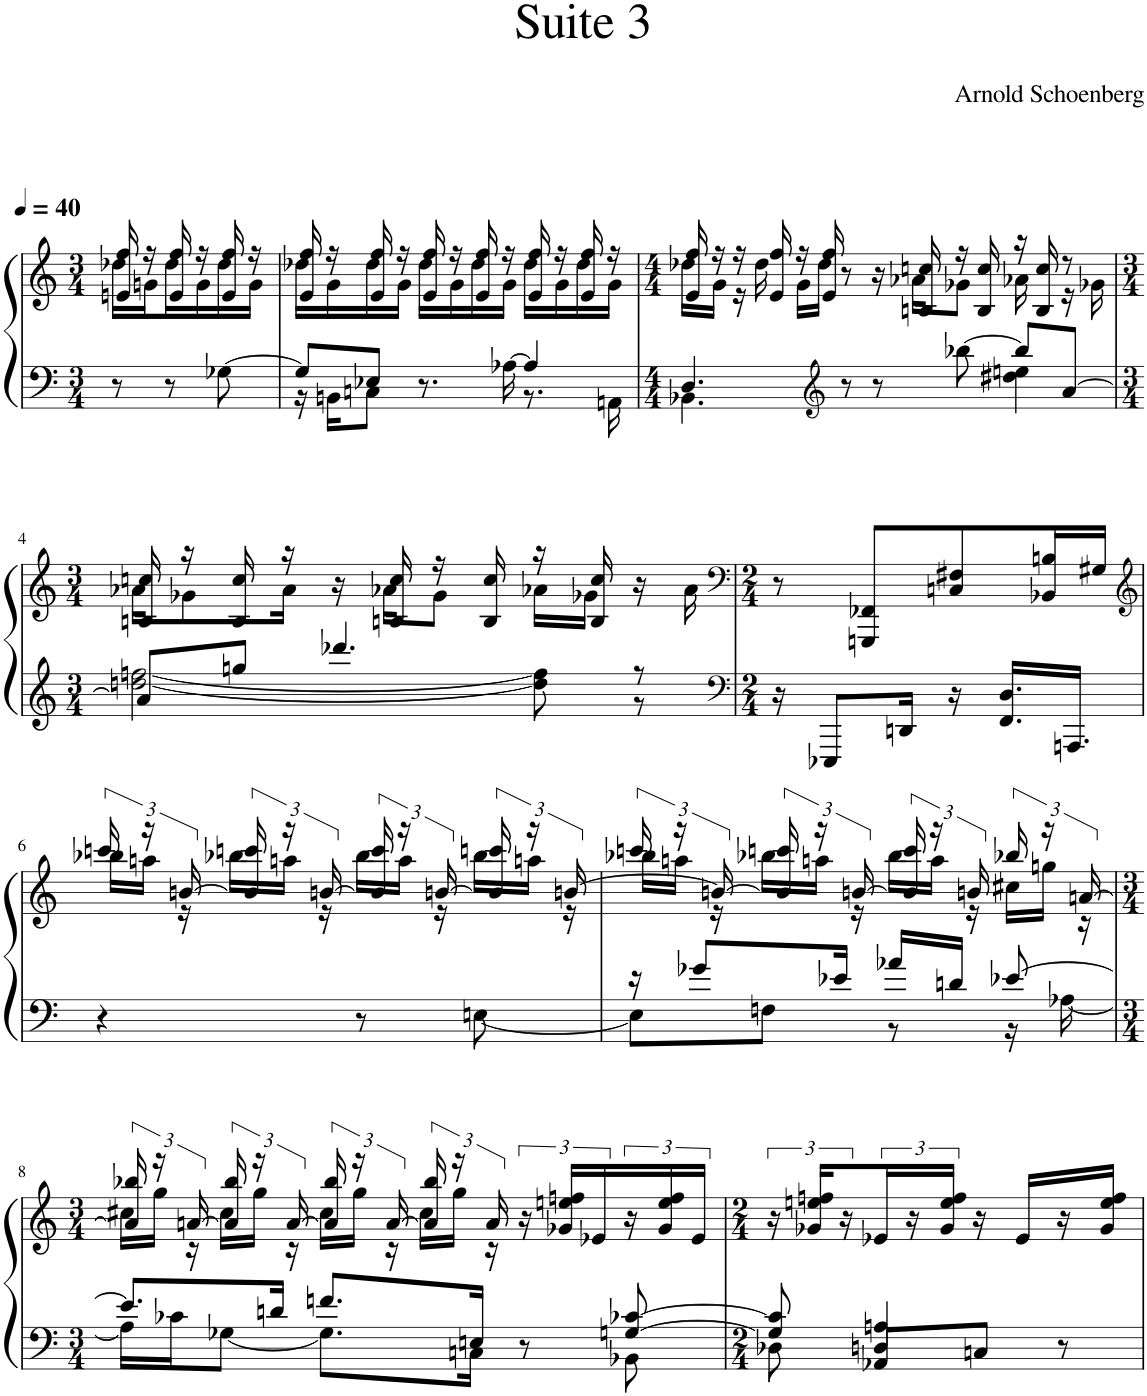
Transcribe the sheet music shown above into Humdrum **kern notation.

**kern	**kern
*part1	*part1
*staff2	*staff1
*I"Piano	*
*I'Pno.	*
*clefF4	*clefG2
*k[]	*k[]
*M3/4	*M3/4
*MM40	*MM40
=1	=1
*	*^
8r	16en/ 16ff/	16dd-X\LL
.	16r	16gn\J
8r	16e/ 16ff/	16dd-\L
.	16r	16g\
[8G-X\	16e/ 16ff/	16dd-\
.	16r	16g\JJ
=2	=2	=2
*^	*	*
8G-/L]	16r	16e/ 16ff/	16dd-X\LL
.	16BBn\KL	16r	16g\
8E-X/J	8Cn\J	16e/ 16ff/	16dd-\
.	.	16r	16g\JJ
8.r	4ryy	16e/ 16ff/	16dd-\LL
.	.	16r	16g\
.	.	16e/ 16ff/	16dd-\
[16A-X\	.	16r	16g\JJ
4A-/]	8.r	16e/ 16ff/	16dd-\LL
.	.	16r	16g\
.	.	16e/ 16ff/	16dd-\
.	16AAn\	16r	16g\JJ
=3	=3	=3	=3
*M4/4	*	*M4/4	*
4.D/	4.BB-X\	16e/ 16ff/	16dd-X\LL
.	.	16r	16g\JJ
.	.	16r	16r
.	.	16e/ 16ff/	16dd-\
.	.	16r	16g\LL
.	.	16e/ 16ff/	16dd-\JJ
*clefG2	*	*	*
8r	4.ryy	8r	8.ryy
8r	.	16r	.
.	.	16Bn/ 16ccn/	16a-X\KL
[8bb-X\	.	16r	8g-X\J
.	.	16B/ 16cc/	.
8bb-/L]	4dd#X\ 4een\	16r	16a-X\
.	.	16B/ 16cc/	16ryy
[8a/J	.	8r	16r
.	.	.	16g-X\
!!LO:LB:g=z	!!
=4	=4	=4	=4
*M3/4	*	*M3/4	*
[2ddn\ [2ffn\	8a/L]	16Bn/ 16ccn/	16a-X\KL
.	.	16r	8g-X\
.	8ggn/J	16B/ 16cc/	.
.	.	16r	16a-\Jk
.	4.ddd-X/	16r	16ryy
.	.	16Bn/ 16cc/	16a-X\KL
.	.	16r	8g-\J
.	.	16B/ 16cc/	.
8dd\] 8ff\]	.	16r	16a-X\LL
.	.	16B/ 16cc/	16g-X\JJ
8r	8r	16r	8ryy
.	.	16a-\	.
*v	*v	*	*
*	*v	*v
=5	=5
*clefF4	*clefF4
*M2/4	*M2/4
16r	8r
8EEE-X/L	.
.	8GGGn/ 8FF-X/L
16DDn/Jk	.
16r	8Cn/ 8F#X/
16.FF/ 16.D/LL	.
.	16BB-X/ 16Bn/L
16.AAAn/JJ	.
.	16G#X/JJ
!!LO:LB:g=z
=6	=6
*	*clefG2
*	*^
4r	24cccn/	24bb-X\LL
.	24r	24aan\JJ
.	[24bn/	24r
.	24b/] 24cccn/	24bb-X\LL
.	24r	24aan\JJ
.	[24bn/	24r
8r	24b/] 24ccc/	24bb-\LL
.	24r	24aa\JJ
.	[24bn/	24r
[8En\	24b/] 24cccn/	24bb-\LL
.	24r	24aan\JJ
.	[24bn/	24r
=7	=7	=7
*^	*	*
16r	8E\L]	24cccn/	24bb-X\LL
.	.	24r	24aan\JJ
8g-X/L	.	.	.
.	.	24bn/_	24r
.	8Fn\J	24b/] 24cccn/	24bb-X\LL
.	.	24r	24aan\JJ
16e-X/Jk	.	.	.
.	.	[24bn/	24r
16a-X/LL	8r	24b/] 24ccc/	24bb-\LL
.	.	24r	24aa\JJ
16dn/JJ	.	.	.
.	.	24bn/	24r
[8e-X/	16r	24bb-X/	24cc#X\LL
.	.	24r	24ggn\JJ
.	[16A-X\	.	.
.	.	[24an/	24r
!!LO:LB:g=z	!!
=8	=8	=8	=8
*M3/4	*	*M3/4	*
8.e-/L]	16A-\LL]	24a/] 24bb-X/	24cc#X\LL
.	.	24r	24gg\JJ
.	16c-X\J	.	.
.	.	[24an/	24r
.	[8G-X\J	24a/] 24bb-/	24cc#\LL
.	.	24r	24gg\JJ
16dn/Jk	.	.	.
.	.	[24a/	24r
8.fn/L	8.G-\L]	24a/] 24bb-/	24cc#\LL
.	.	24r	24gg\JJ
.	.	[24a/	24r
.	.	24a/] 24bb-/	24cc#\LL
.	.	24r	24gg\JJ
16En/Jk	16Cn\Jk	.	.
.	.	24a/	24r
8r	8ryy	24r	4ryy
.	.	24g-X/ 24een/ 24ffn/LL	.
.	.	24e-X/	.
[8Gn/ [8c-X/	8BB-X\	24r	.
.	.	24g-/ 24ee/ 24ff/	.
.	.	24e-/JJ	.
*	*	*v	*v
=9	=9	=9
*M2/4	*	*M2/4
8D-X\	8G/] 8c-/]	24r
.	.	24g-X/ 24een/ 24ffn/LL
.	.	24r
8AA-X/L	4Dn/ 4An/	24e-X/L
.	.	24r
.	.	24g-/ 24ee/ 24ff/JJ
8Cn/J	.	16r
.	.	16e-/LL
8r	8ryy	16r
.	.	16g-/ 16ee/ 16ff/JJ
*v	*v	*
=	=
*-	*-
